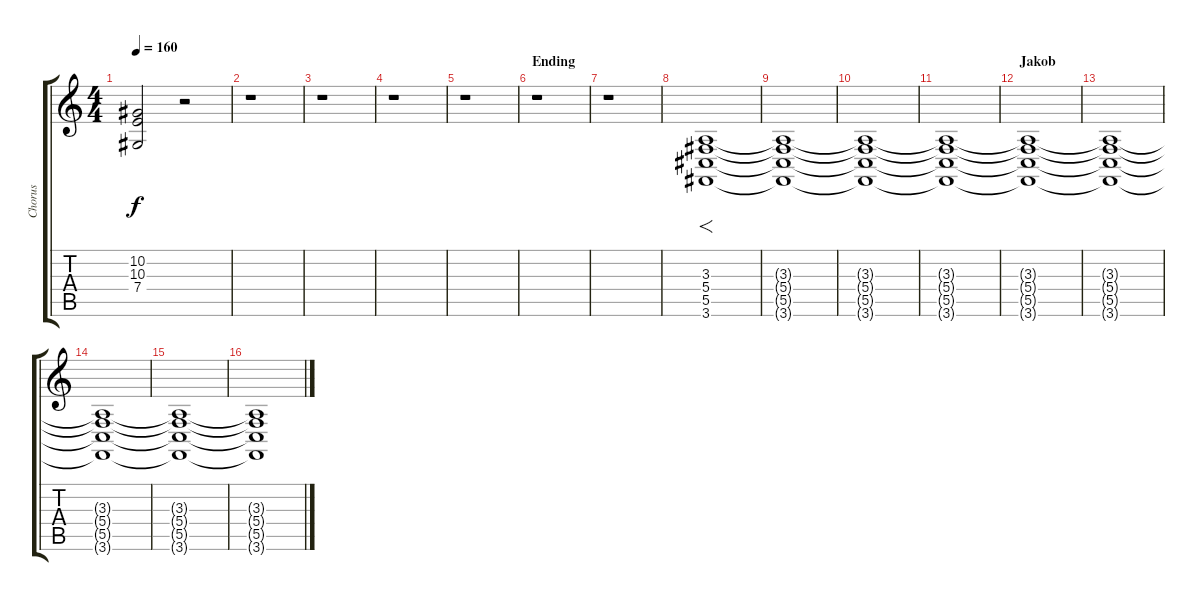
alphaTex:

\track ("Chorus" "Chorus") {instrument choiraahs}
\staff {score tabs}
\tuning (Eb4 Bb3 Gb3 Db3 Ab2 Eb2) {hide}
\ts (4 4)
\tempo 160
\clef g2
\ks c
(10.2{t} 10.3{t} 7.4{t}).2{dy f} r.2 |
r.1 |
r.1 |
r.1 |
r.1 |
\section ("" "Ending")
r.1 |
r.1 |
(3.3 5.4 5.5 3.6).1{f volume 11} |
(3.3{t} 5.4{t} 5.5{t} 3.6{t}).1 |
(3.3{t} 5.4{t} 5.5{t} 3.6{t}).1 |
(3.3{t} 5.4{t} 5.5{t} 3.6{t}).1 |
\section ("" "Jakob")
(3.3{t} 5.4{t} 5.5{t} 3.6{t}).1 |
(3.3{t} 5.4{t} 5.5{t} 3.6{t}).1 |
(3.3{t} 5.4{t} 5.5{t} 3.6{t}).1 |
(3.3{t} 5.4{t} 5.5{t} 3.6{t}).1 |
(3.3{t} 5.4{t} 5.5{t} 3.6{t}).1
